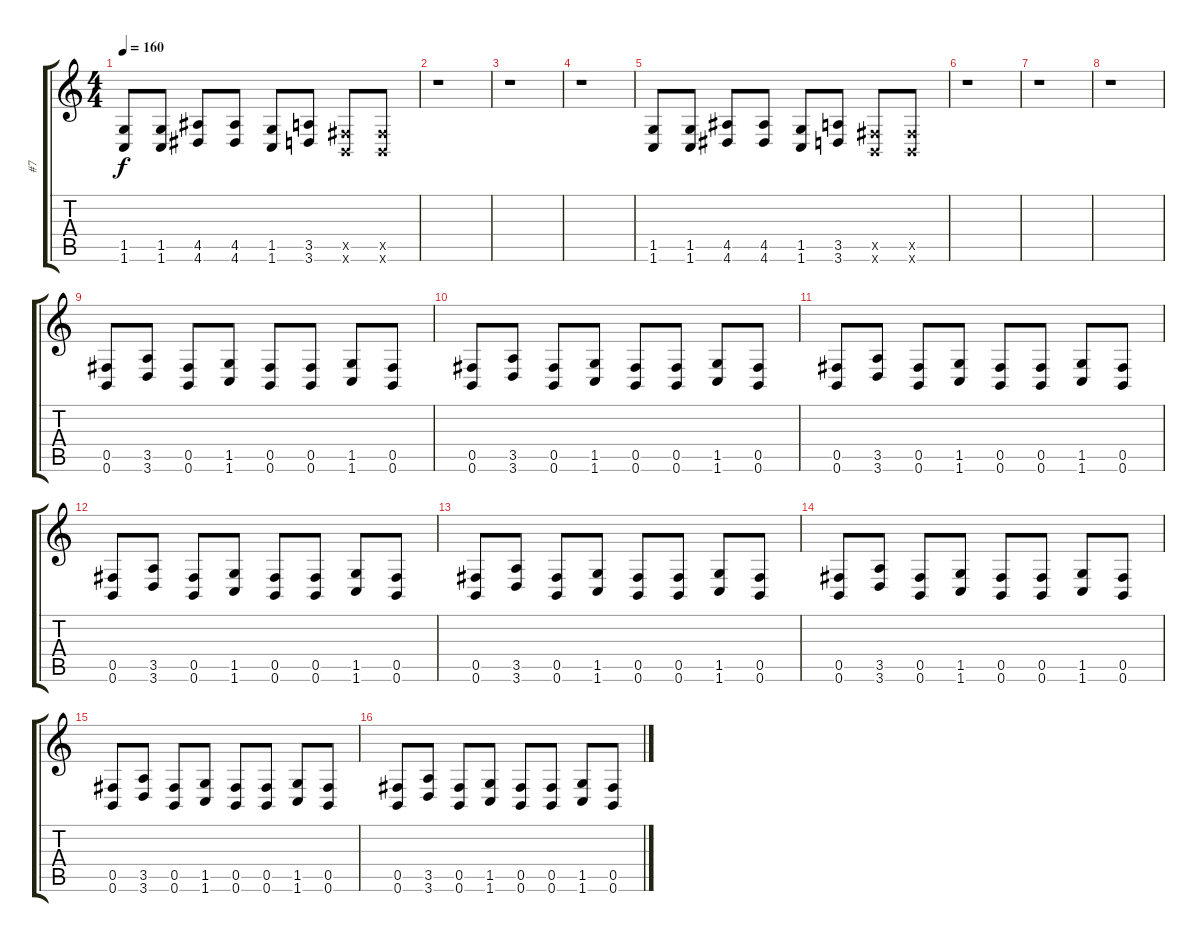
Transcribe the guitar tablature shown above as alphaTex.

\track ("#7" "#7") {instrument distortionguitar}
\staff {score tabs}
\tuning (Db4 Ab3 E3 B2 Gb2 B1) {hide}
\ts (4 4)
\tempo 160
\clef g2
\ks c
(1.5 1.6).8{dy f} (1.5 1.6).8 (4.5 4.6).8 (4.5 4.6).8 (1.5 1.6).8 (3.5 3.6).8 (0.5{x} 0.6{x}).8 (0.5{x} 0.6{x}).8 |
r.1 |
r.1 |
r.1 |
(1.5 1.6).8 (1.5 1.6).8 (4.5 4.6).8 (4.5 4.6).8 (1.5 1.6).8 (3.5 3.6).8 (0.5{x} 0.6{x}).8 (0.5{x} 0.6{x}).8 |
r.1 |
r.1 |
r.1 |
(0.5 0.6).8 (3.5 3.6).8 (0.5 0.6).8 (1.5 1.6).8 (0.5 0.6).8 (0.5 0.6).8 (1.5 1.6).8 (0.5 0.6).8 |
(0.5 0.6).8 (3.5 3.6).8 (0.5 0.6).8 (1.5 1.6).8 (0.5 0.6).8 (0.5 0.6).8 (1.5 1.6).8 (0.5 0.6).8 |
(0.5 0.6).8 (3.5 3.6).8 (0.5 0.6).8 (1.5 1.6).8 (0.5 0.6).8 (0.5 0.6).8 (1.5 1.6).8 (0.5 0.6).8 |
(0.5 0.6).8 (3.5 3.6).8 (0.5 0.6).8 (1.5 1.6).8 (0.5 0.6).8 (0.5 0.6).8 (1.5 1.6).8 (0.5 0.6).8 |
(0.5 0.6).8 (3.5 3.6).8 (0.5 0.6).8 (1.5 1.6).8 (0.5 0.6).8 (0.5 0.6).8 (1.5 1.6).8 (0.5 0.6).8 |
(0.5 0.6).8 (3.5 3.6).8 (0.5 0.6).8 (1.5 1.6).8 (0.5 0.6).8 (0.5 0.6).8 (1.5 1.6).8 (0.5 0.6).8 |
(0.5 0.6).8 (3.5 3.6).8 (0.5 0.6).8 (1.5 1.6).8 (0.5 0.6).8 (0.5 0.6).8 (1.5 1.6).8 (0.5 0.6).8 |
(0.5 0.6).8 (3.5 3.6).8 (0.5 0.6).8 (1.5 1.6).8 (0.5 0.6).8 (0.5 0.6).8 (1.5 1.6).8 (0.5 0.6).8
